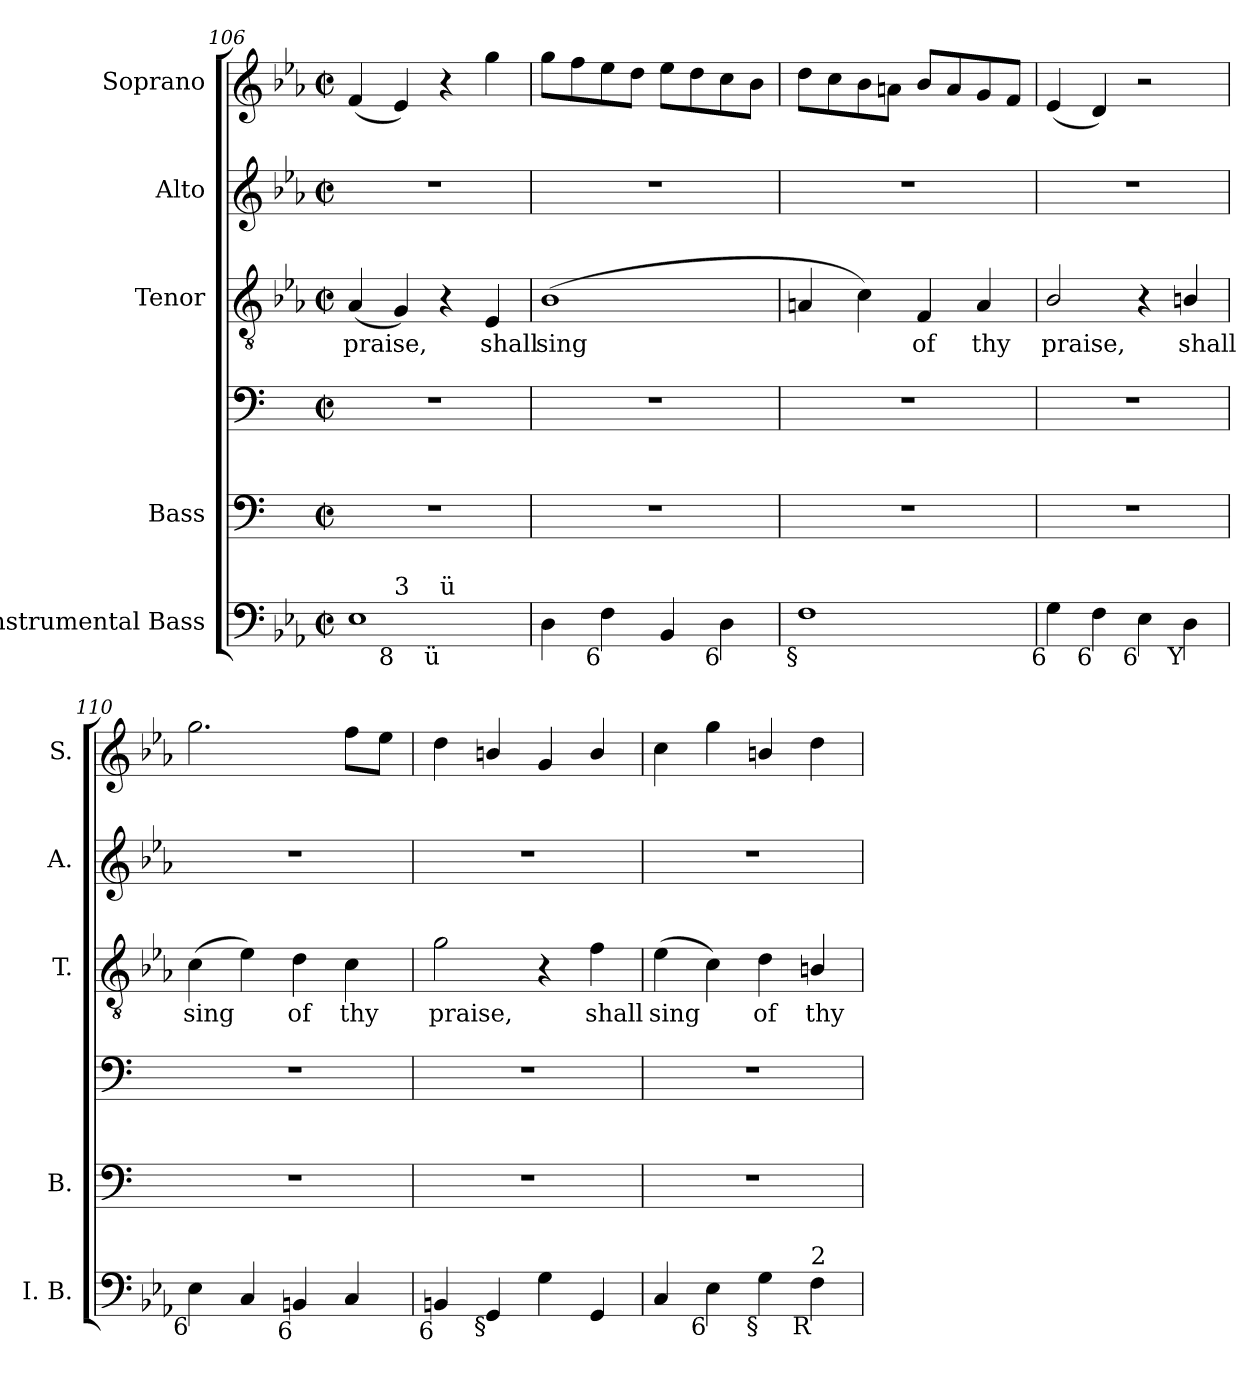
**kern	**kern	**kern	**kern	**text	**kern	**kern
*part5	*part4	*part4	*part3	*part3	*part2	*part1
*staff6	*staff5	*staff4	*staff3	*staff3	*staff2	*staff1
*I"Instrumental Bass	*I"Bass	*	*I"Tenor	*	*I"Alto	*I"Soprano
*I'I. B.	*I'B.	*	*I'T.	*	*I'A.	*I'S.
*clefF4	*clefF4	*clefF4	*clefGv2	*	*clefG2	*clefG2
*	*	*	*ITrd7c12	*	*	*
*k[b-e-a-]	*k[]	*k[]	*k[b-e-a-]	*	*k[b-e-a-]	*k[b-e-a-]
*E-:	*C:	*C:	*E-:	*	*E-:	*E-:
*M2/2	*M2/2	*M2/2	*M2/2	*	*M2/2	*M2/2
*met(c|)	*met(c|)	*met(c|)	*met(c|)	*	*met(c|)	*met(c|)
=106	=106	=106	=106	=106	=106	=106
!LO:TX:b:rj:t=9	!	!	!	!	!	!
!LO:TX:t=4	!	!	!	!	!	!
!	!	!	!	!LO:LY:b:color=#000000	!	!
*^	*	*	*	*	*	*
*	*^	*	*	*	*	*	*
1E-i	4ryy	2ryy	1r	1r	(4AA-i/	praise,	1r	(4fi/
!	!LO:TX:b:rj:t=8	!	!	!	!	!	!	!
!	!LO:TX:t=3	!	!	!	!	!	!	!
.	2.ryy	.	.	.	4GGi/)	.	.	4e-i/)
!	!	!LO:TX:b:rj:t=ü	!	!	!	!	!	!
!	!	!LO:TX:t=ü	!	!	!	!	!	!
.	.	2ryy	.	.	4r	.	.	4r
!	!	!	!	!	!	!LO:LY:b:color=#000000	!	!
.	.	.	.	.	4EE-i/	shall	.	4ggi\
*v	*v	*v	*	*	*	*	*	*
=107	=107	=107	=107	=107	=107	=107
*^	*	*	*	*	*	*
*	*^	*	*	*	*	*	*
!LO:TX:b:rj:t=6	!	!	!	!	!	!	!	!
!	!	!	!	!	!	!LO:LY:b:color=#000000	!	!
*v	*v	*v	*	*	*	*	*	*
4Di\	1r	1r	(1BB-i	sing	1r	8ggi\L
.	.	.	.	.	.	8ffi\
!LO:TX:b:rj:t=6	!	!	!	!	!	!
4Fi\	.	.	.	.	.	8ee-i\
.	.	.	.	.	.	8ddi\J
4BB-i/	.	.	.	.	.	8ee-i\L
.	.	.	.	.	.	8ddi\
!LO:TX:b:rj:t=6	!	!	!	!	!	!
4Di\	.	.	.	.	.	8cci\
.	.	.	.	.	.	8b-i\J
!!LO:LB:g=z
=108	=108	=108	=108	=108	=108	=108
!LO:TX:b:rj:t=§	!	!	!	!	!	!
1Fi	1r	1r	4AAni/	.	1r	8ddi\L
.	.	.	.	.	.	8cci\
.	.	.	4Ci\)	.	.	8b-i\
.	.	.	.	.	.	8ani\J
!	!	!	!	!LO:LY:b:color=#000000	!	!
.	.	.	4FFi/	of	.	8b-i/L
.	.	.	.	.	.	8ai/
!	!	!	!	!LO:LY:b:color=#000000	!	!
.	.	.	4AAi/	thy	.	8gi/
.	.	.	.	.	.	8fi/J
=109	=109	=109	=109	=109	=109	=109
!LO:TX:b:rj:t=6	!	!	!	!	!	!
!	!	!	!	!LO:LY:b:color=#000000	!	!
4Gi\	1r	1r	2BB-i/	praise,	1r	(4e-i/
!LO:TX:b:rj:t=6	!	!	!	!	!	!
4Fi\	.	.	.	.	.	4di/)
!LO:TX:b:rj:t=6	!	!	!	!	!	!
4E-i\	.	.	4r	.	.	2r
!LO:TX:b:rj:t=Y	!	!	!	!	!	!
!	!	!	!	!LO:LY:b:color=#000000	!	!
4Di\	.	.	4BBni/	shall	.	.
=110	=110	=110	=110	=110	=110	=110
!LO:TX:b:rj:t=6	!	!	!	!	!	!
!	!	!	!	!LO:LY:b:color=#000000	!	!
4E-i\	1r	1r	(4Ci\	sing	1r	2.ggi\
4Ci/	.	.	4E-i\)	.	.	.
!LO:TX:b:rj:t=6	!	!	!	!	!	!
!	!	!	!	!LO:LY:b:color=#000000	!	!
4BBni/	.	.	4Di\	of	.	.
!	!	!	!	!LO:LY:b:color=#000000	!	!
4Ci/	.	.	4Ci\	thy	.	8ffi\L
.	.	.	.	.	.	8ee-i\J
=111	=111	=111	=111	=111	=111	=111
!LO:TX:b:rj:t=6	!	!	!	!	!	!
!	!	!	!	!LO:LY:b:color=#000000	!	!
4BBni/	1r	1r	2Gi\	praise,	1r	4ddi\
!LO:TX:b:rj:t=§	!	!	!	!	!	!
4GGi/	.	.	.	.	.	4bni/
4Gi\	.	.	4r	.	.	4gi/
!	!	!	!	!LO:LY:b:color=#000000	!	!
4GGi/	.	.	4Fi\	shall	.	4bi/
=112	=112	=112	=112	=112	=112	=112
!	!	!	!	!LO:LY:b:color=#000000	!	!
4Ci/	1r	1r	(4E-i\	sing	1r	4cci\
!LO:TX:b:rj:t=6	!	!	!	!	!	!
4E-i\	.	.	4Ci\)	.	.	4ggi\
!LO:TX:b:rj:t=§	!	!	!	!	!	!
!	!	!	!	!LO:LY:b:color=#000000	!	!
4Gi\	.	.	4Di\	of	.	4bni/
!LO:TX:b:rj:t=R	!	!	!	!	!	!
!LO:TX:t=2	!	!	!	!	!	!
!	!	!	!	!LO:LY:b:color=#000000	!	!
4Fi\	.	.	4BBni/	thy	.	4ddi\
=	=	=	=	=	=	=
*-	*-	*-	*-	*-	*-	*-
